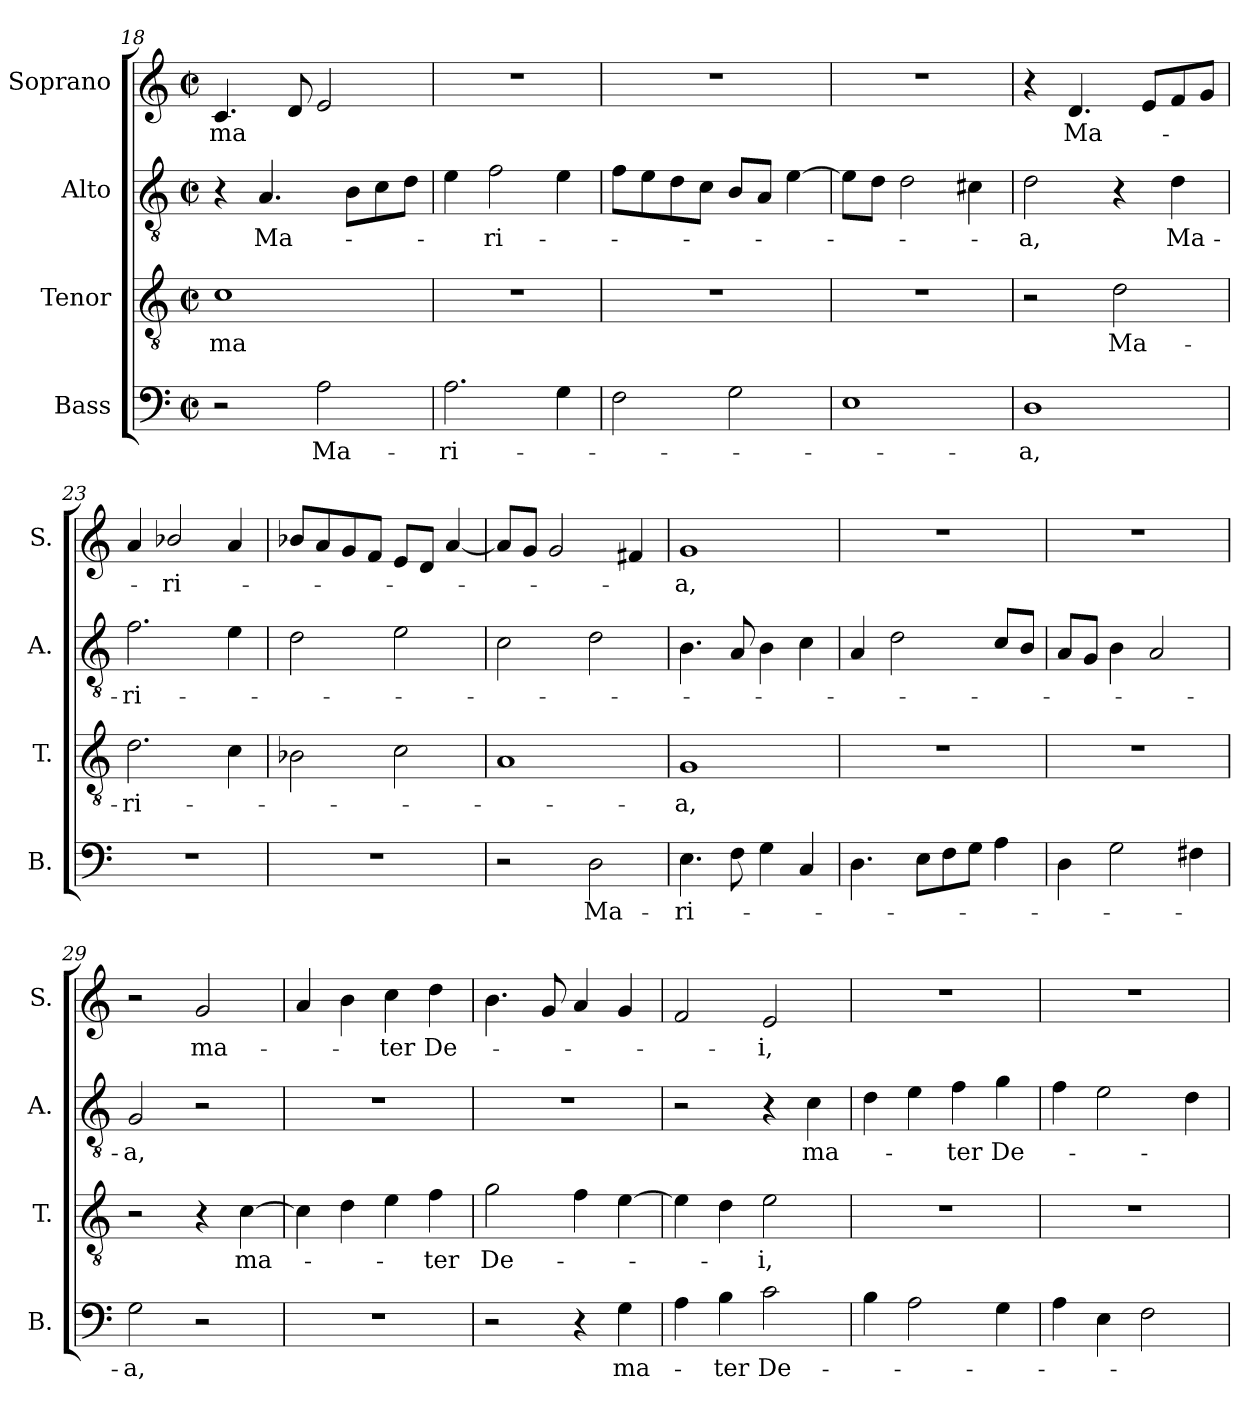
**kern	**text	**kern	**text	**kern	**text	**kern	**text
*part4	*part4	*part3	*part3	*part2	*part2	*part1	*part1
*staff4	*staff4	*staff3	*staff3	*staff2	*staff2	*staff1	*staff1
*I"Bass	*	*I"Tenor	*	*I"Alto	*	*I"Soprano	*
*I'B.	*	*I'T.	*	*I'A.	*	*I'S.	*
!!LO:LB:g=z
*clefF4	*	*clefGv2	*	*clefGv2	*	*clefG2	*
*k[]	*	*k[]	*	*k[]	*	*k[]	*
*C:	*	*C:	*	*C:	*	*C:	*
*M2/2	*	*M2/2	*	*M2/2	*	*M2/2	*
*met(c|)	*	*met(c|)	*	*met(c|)	*	*met(c|)	*
=18	=18	=18	=18	=18	=18	=18	=18
2r	.	1c	-ma	4r	.	4.c/	-ma
.	.	.	.	4.A/	Ma-	.	.
.	.	.	.	.	.	8d/	.
2A\	Ma-	.	.	.	.	2e/	.
.	.	.	.	8B\L	.	.	.
.	.	.	.	8c\	.	.	.
.	.	.	.	8d\J	.	.	.
=19	=19	=19	=19	=19	=19	=19	=19
2.A\	-ri-	1r	.	4e\	.	1r	.
.	.	.	.	2f\	-ri-	.	.
4G\	.	.	.	4e\	.	.	.
=20	=20	=20	=20	=20	=20	=20	=20
2F\	.	1r	.	8f\L	.	1r	.
.	.	.	.	8e\	.	.	.
.	.	.	.	8d\	.	.	.
.	.	.	.	8c\J	.	.	.
2G\	.	.	.	8B/L	.	.	.
.	.	.	.	8A/J	.	.	.
.	.	.	.	[4e\	.	.	.
=21	=21	=21	=21	=21	=21	=21	=21
1E	.	1r	.	8e\L]	.	1r	.
.	.	.	.	8d\J	.	.	.
.	.	.	.	2d\	.	.	.
.	.	.	.	4c#X\	.	.	.
=22	=22	=22	=22	=22	=22	=22	=22
1D	-a,	2r	.	2d\	-a,	4r	.
.	.	.	.	.	.	4.d/	Ma-
.	.	2d\	Ma-	4r	.	.	.
.	.	.	.	.	.	8e/L	.
.	.	.	.	4d\	Ma-	8f/	.
.	.	.	.	.	.	8g/J	.
=23	=23	=23	=23	=23	=23	=23	=23
1r	.	2.d\	-ri-	2.f\	-ri-	4a/	.
.	.	.	.	.	.	2b-X/	-ri-
.	.	4c\	.	4e\	.	4a/	.
=24	=24	=24	=24	=24	=24	=24	=24
1r	.	2B-X\	.	2d\	.	8b-X/L	.
.	.	.	.	.	.	8a/	.
.	.	.	.	.	.	8g/	.
.	.	.	.	.	.	8f/J	.
.	.	2c\	.	2e\	.	8e/L	.
.	.	.	.	.	.	8d/J	.
.	.	.	.	.	.	[4a/	.
=25	=25	=25	=25	=25	=25	=25	=25
2r	.	1A	.	2c\	.	8a/L]	.
.	.	.	.	.	.	8g/J	.
.	.	.	.	.	.	2g/	.
2D\	Ma-	.	.	2d\	.	.	.
.	.	.	.	.	.	4f#X/	.
=26	=26	=26	=26	=26	=26	=26	=26
4.E\	-ri-	1G	-a,	4.B\	.	1g	-a,
8F\	.	.	.	8A/	.	.	.
4G\	.	.	.	4B\	.	.	.
4C/	.	.	.	4c\	.	.	.
!!LO:PB:g=z
=27	=27	=27	=27	=27	=27	=27	=27
4.D\	.	1r	.	4A/	.	1r	.
.	.	.	.	2d\	.	.	.
8E\L	.	.	.	.	.	.	.
8F\	.	.	.	.	.	.	.
8G\J	.	.	.	.	.	.	.
4A\	.	.	.	8c/L	.	.	.
.	.	.	.	8B/J	.	.	.
=28	=28	=28	=28	=28	=28	=28	=28
4D\	.	1r	.	8A/L	.	1r	.
.	.	.	.	8G/J	.	.	.
2G\	.	.	.	4B\	.	.	.
.	.	.	.	2A/	.	.	.
4F#X\	.	.	.	.	.	.	.
=29	=29	=29	=29	=29	=29	=29	=29
2G\	-a,	2r	.	2G/	-a,	2r	.
2r	.	4r	.	2r	.	2g/	ma-
.	.	[4c\	ma-	.	.	.	.
=30	=30	=30	=30	=30	=30	=30	=30
1r	.	4c\]	.	1r	.	4a/	.
.	.	4d\	.	.	.	4b\	.
.	.	4e\	.	.	.	4cc\	-ter
.	.	4f\	-ter	.	.	4dd\	De-
=31	=31	=31	=31	=31	=31	=31	=31
2r	.	2g\	De-	1r	.	4.b\	.
.	.	.	.	.	.	8g/	.
4r	.	4f\	.	.	.	4a/	.
4G\	ma-	[4e\	.	.	.	4g/	.
=32	=32	=32	=32	=32	=32	=32	=32
4A\	.	4e\]	.	2r	.	2f/	.
4B\	-ter	4d\	.	.	.	.	.
2c\	De-	2e\	-i,	4r	.	2e/	-i,
.	.	.	.	4c\	ma-	.	.
=33	=33	=33	=33	=33	=33	=33	=33
4B\	.	1r	.	4d\	.	1r	.
2A\	.	.	.	4e\	.	.	.
.	.	.	.	4f\	-ter	.	.
4G\	.	.	.	4g\	De-	.	.
=34	=34	=34	=34	=34	=34	=34	=34
4A\	.	1r	.	4f\	.	1r	.
4E\	.	.	.	2e\	.	.	.
2F\	.	.	.	.	.	.	.
.	.	.	.	4d\	.	.	.
=	=	=	=	=	=	=	=
*-	*-	*-	*-	*-	*-	*-	*-
